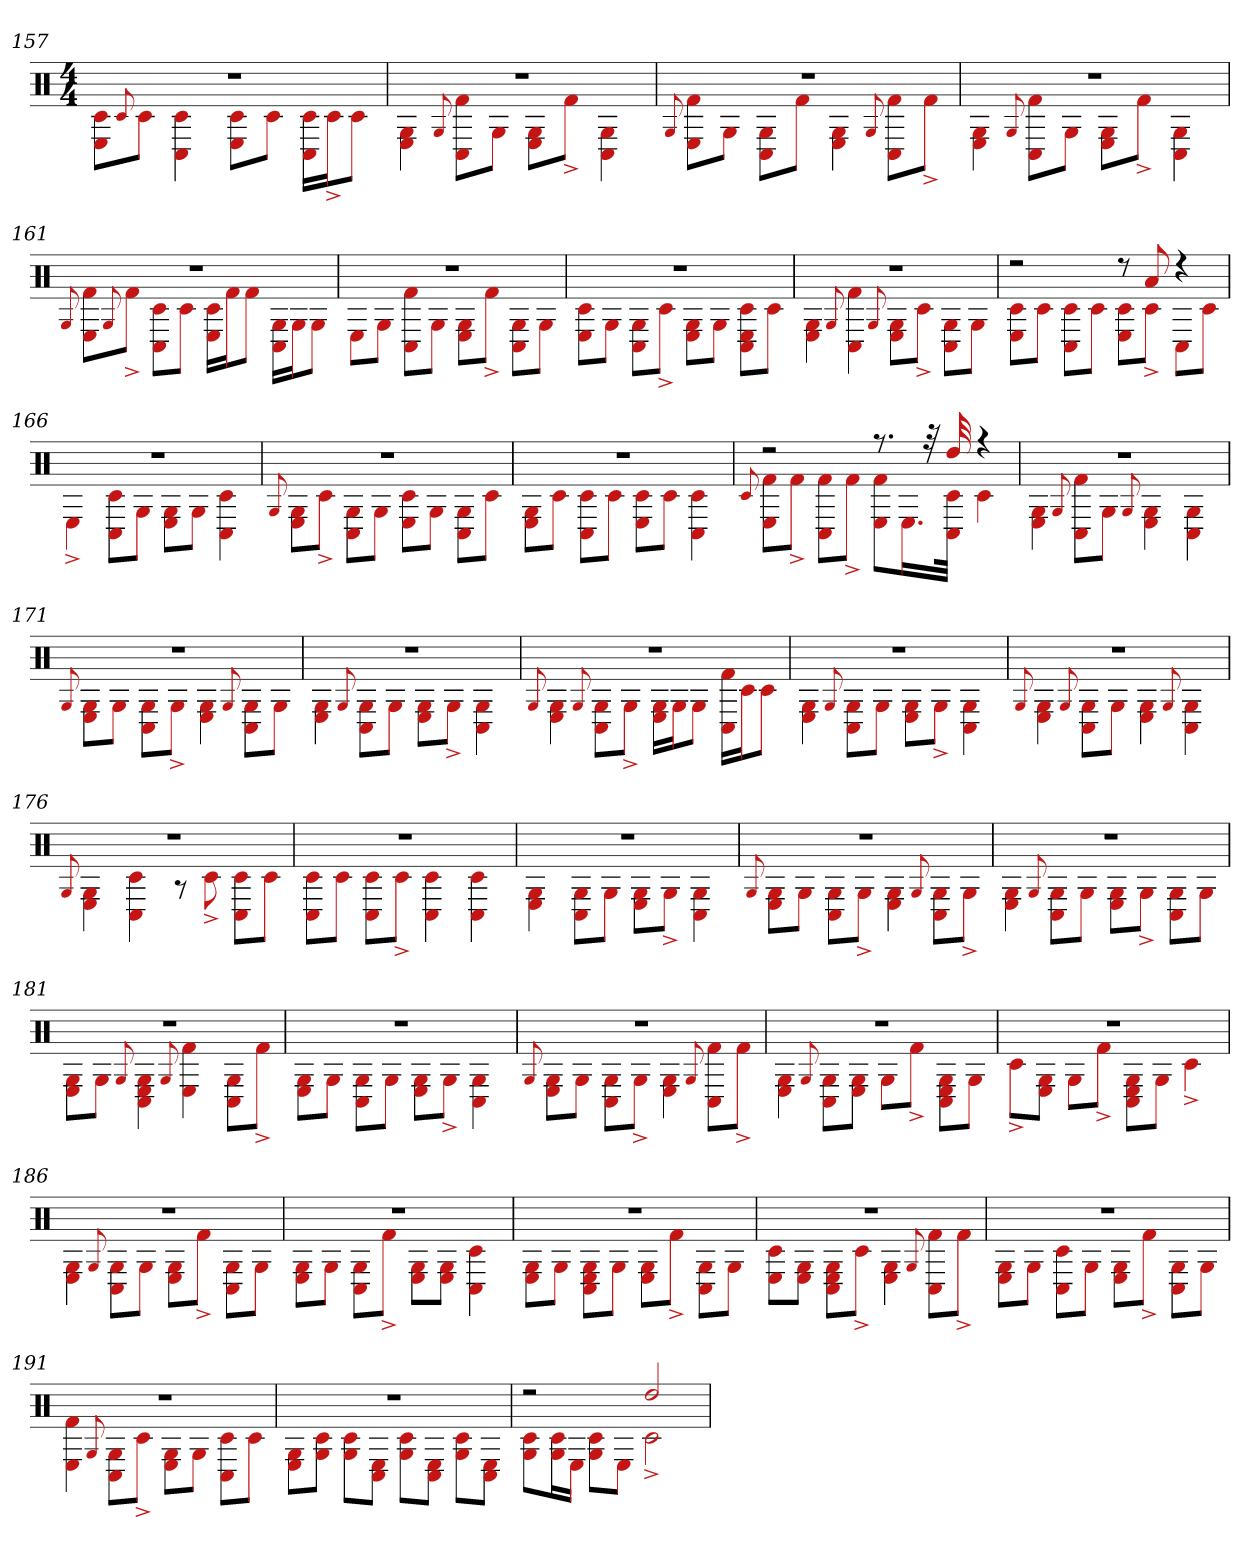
**kern
*part1
*staff1
*clefX
*k[]
*M4/4
=157
*^
1r	8E 8c#L
.	8qqc#
.	8c#J
.	4C# 4c#
.	8E 8c#L
.	8c#J
.	16C# 16c#LL
.	16c#^J
.	8c#J
=158	=158
1r	4E 4G
.	8qqG
.	8C# 8f#L
.	8GJ
.	8E 8GL
.	8f#^J
.	4C# 4G
=159	=159
.	8qqG
1r	8E 8f#L
.	8GJ
.	8G 8C#L
.	8f#J
.	4G 4E
.	8qqG
.	8f# 8C#L
.	8f#^J
=160	=160
1r	4E 4G
.	8qqG
.	8C# 8f#L
.	8GJ
.	8E 8GL
.	8f#^J
.	4C# 4G
=161	=161
.	8qqG
1r	8E 8f#L
.	8qqG
.	8f#^J
.	8C# 8c#L
.	8c#J
.	16E 16c#LL
.	16f#J
.	8f#J
.	16C# 16GLL
.	16GJ
.	8GJ
=162	=162
1r	8EL
.	8GJ
.	8C# 8f#L
.	8GJ
.	8G 8EL
.	8f#^J
.	8C# 8GL
.	8GJ
=163	=163
1r	8c# 8EL
.	8GJ
.	8C# 8GL
.	8c#^J
.	8E 8GL
.	8GJ
.	8C# 8E 8c#L
.	8c#J
=164	=164
1r	4G 4E
.	8qqG
.	4C# 4f#
.	8qqG
.	8E 8GL
.	8c#^J
.	8C# 8GL
.	8GJ
=165	=165
2r	8E 8c#L
.	8c#J
.	8C# 8c#L
.	8c#J
8r	8c# 8EL
8a	8c#^J
4r	8C#L
.	8c#J
=166	=166
1r	4E^
.	8c# 8C#L
.	8GJ
.	8E 8GL
.	8GJ
.	4c# 4C#
=167	=167
.	8qqG
1r	8E 8GL
.	8c#^J
.	8C# 8GL
.	8GJ
.	8E 8c#L
.	8GJ
.	8C# 8GL
.	8c#J
=168	=168
1r	8E 8GL
.	8c#J
.	8C# 8c#L
.	8c#J
.	8c# 8EL
.	8c#J
.	4C# 4c#
=169	=169
.	8qqc#
2r	8E 8f#L
.	8f#^J
.	8C# 8f#L
.	8f#^J
8.r	8f# 8EL
.	16.EL
32r	.
32dd	32c# 32C#JJk
4r	4c#
=170	=170
1r	4E 4G
.	8qqG
.	8f# 8C#L
.	8GJ
.	8qqG
.	4E 4G
.	4G 4C#
=171	=171
.	8qqG
1r	8E 8GL
.	8GJ
.	8C# 8GL
.	8G^J
.	4E 4G
.	8qqG
.	8C# 8GL
.	8GJ
=172	=172
1r	4E 4G
.	8qqG
.	8C# 8GL
.	8GJ
.	8E 8GL
.	8G^J
.	4C# 4G
=173	=173
.	8qqG
1r	4E 4G
.	8qqG
.	8G 8C#L
.	8G^J
.	16E 16GLL
.	16GJ
.	8GJ
.	16C# 16f#LL
.	16c#J
.	8c#J
=174	=174
1r	4E 4G
.	8qqG
.	8C# 8GL
.	8GJ
.	8E 8GL
.	8G^J
.	4C# 4G
=175	=175
.	8qqG
1r	4E 4G
.	8qqG
.	8G 8C#L
.	8GJ
.	4E 4G
.	8qqG
.	4C# 4G
=176	=176
.	8qqG
1r	4E 4G
.	4C# 4c#
.	8r
.	8c#^
.	8C# 8c#L
.	8c#J
=177	=177
1r	8C# 8c#L
.	8c#J
.	8C# 8c#L
.	8c#^J
.	4C# 4c#
.	4C# 4c#
=178	=178
1r	4E 4G
.	8G 8C#L
.	8GJ
.	8G 8EL
.	8G^J
.	4G 4C#
=179	=179
.	8qqG
1r	8E 8GL
.	8GJ
.	8C# 8GL
.	8G^J
.	4E 4G
.	8qqG
.	8C# 8GL
.	8G^J
=180	=180
1r	4E 4G
.	8qqG
.	8C# 8GL
.	8GJ
.	8E 8GL
.	8G^J
.	8C# 8GL
.	8GJ
=181	=181
1r	8E 8GL
.	8GJ
.	8qqG
.	4E 4C# 4G
.	8qqG
.	4E 4f#
.	8C# 8GL
.	8f#^J
=182	=182
1r	8E 8GL
.	8GJ
.	8G 8C#L
.	8GJ
.	8G 8EL
.	8G^J
.	4C# 4G
=183	=183
.	8qqG
1r	8E 8GL
.	8GJ
.	8C# 8GL
.	8G^J
.	4E 4G
.	8qqG
.	8C# 8f#L
.	8f#^J
=184	=184
1r	4E 4G
.	8qqG
.	8C# 8GL
.	8G 8EJ
.	8GL
.	8f#^J
.	8C# 8E 8GL
.	8GJ
=185	=185
1r	8c#^L
.	8E 8GJ
.	8GL
.	8f#^J
.	8C# 8E 8GL
.	8GJ
.	4c#^
=186	=186
1r	4E 4G
.	8qqG
.	8G 8C#L
.	8GJ
.	8G 8EL
.	8f#^J
.	8G 8C#L
.	8GJ
=187	=187
1r	8G 8EL
.	8GJ
.	8C# 8GL
.	8f#^J
.	8E 8GL
.	8G 8EJ
.	4C# 4c#
=188	=188
1r	8G 8EL
.	8GJ
.	8G 8C# 8EL
.	8GJ
.	8G 8EL
.	8f#^J
.	8C# 8GL
.	8GJ
=189	=189
1r	8E 8c#L
.	8G 8EJ
.	8C# 8E 8GL
.	8c#^J
.	4E 4G
.	8qqG
.	8C# 8f#L
.	8f#^J
=190	=190
1r	8E 8GL
.	8GJ
.	8c# 8C#L
.	8GJ
.	8E 8GL
.	8f#^J
.	8G 8C#L
.	8GJ
=191	=191
1r	4E 4f#
.	8qqG
.	8G 8C#L
.	8c#^J
.	8E 8GL
.	8GJ
.	8C# 8c#L
.	8c#J
=192	=192
1r	8E 8GL
.	8G 8c#J
.	8c# 8GL
.	8C# 8EJ
.	8G 8c#L
.	8C# 8EJ
.	8c# 8GL
.	8C# 8EJ
=193	=193
2r	8G 8c#L
.	16c# 16GL
.	16EJJ
.	8c# 8GL
.	8EJ
2dd	2c#^
*v	*v
=
*-
